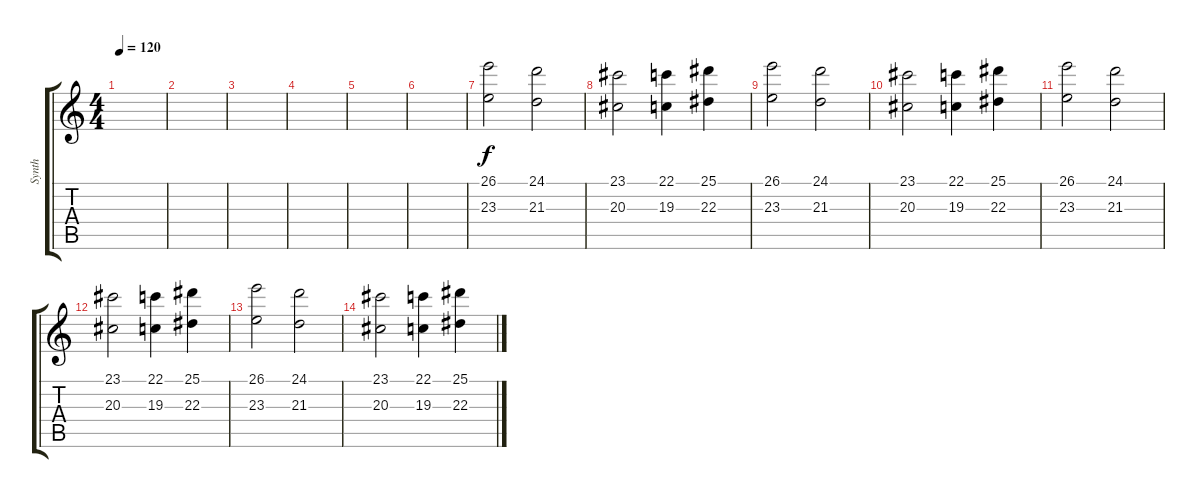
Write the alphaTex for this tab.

\track ("Synth" "Synth") {instrument pad2warm}
\staff {score tabs}
\tuning (D4 A3 F3 C3 G2 C2) {hide}
\ts (4 4)
\tempo 120
\clef g2
\ks c
|
|
|
|
|
|
(26.1 23.3).2{volume 11 instrument pad2warm} (24.1 21.3).2 |
(23.1 20.3).2 (22.1 19.3).4 (25.1 22.3).4 |
(26.1 23.3).2 (24.1 21.3).2 |
(23.1 20.3).2 (22.1 19.3).4 (25.1 22.3).4 |
(26.1 23.3).2{volume 11 instrument pad2warm} (24.1 21.3).2 |
(23.1 20.3).2 (22.1 19.3).4 (25.1 22.3).4 |
(26.1 23.3).2 (24.1 21.3).2 |
(23.1 20.3).2 (22.1 19.3).4 (25.1 22.3).4
